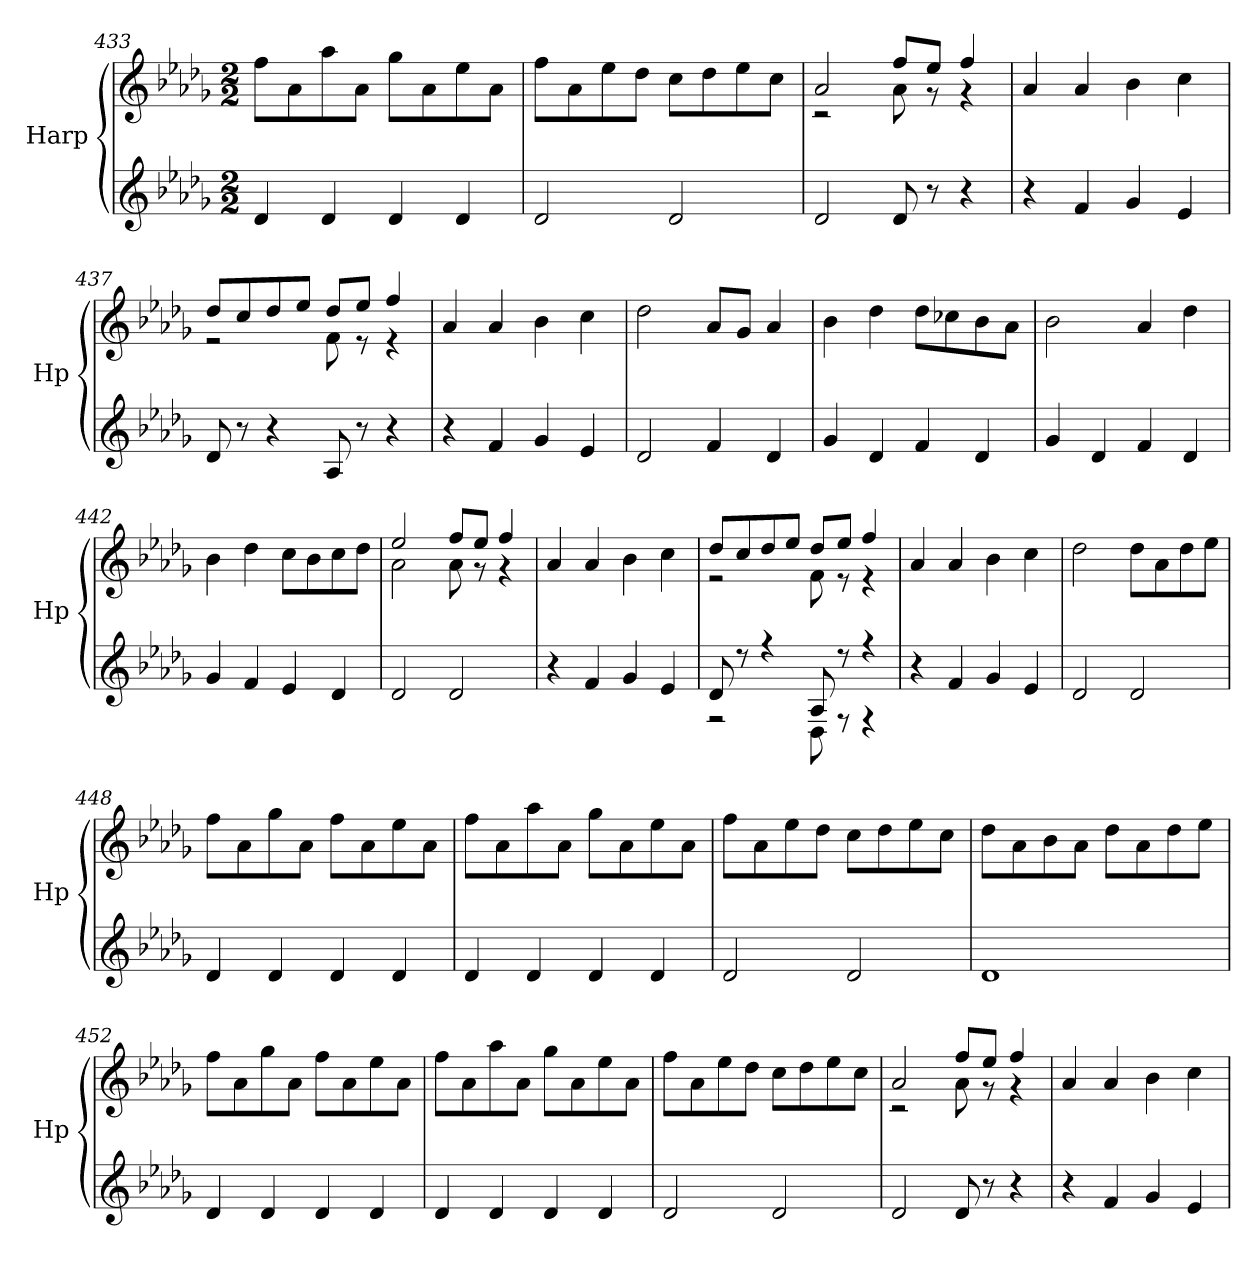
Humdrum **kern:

**kern	**kern
*part1	*part1
*staff2	*staff1
*I"Harp	*
*I'Hp	*
*clefG2	*clefG2
*k[b-e-a-d-g-]	*k[b-e-a-d-g-]
*M2/2	*M2/2
=433	=433
4d-/	8ff\L
.	8a-\
4d-/	8aa-\
.	8a-\J
4d-/	8gg-\L
.	8a-\
4d-/	8ee-\
.	8a-\J
=434	=434
2d-/	8ff\L
.	8a-\
.	8ee-\
.	8dd-\J
2d-/	8cc\L
.	8dd-\
.	8ee-\
.	8cc\J
!!LO:LB:g=z
=435	=435
*	*^
2d-/	2a-/	2r
8d-/	8ff/L	8a-\
8r	8ee-/J	8r
4r	4ff/	4r
*	*v	*v
=436	=436
4r	4a-/
4f/	4a-/
4g-/	4b-\
4e-/	4cc\
=437	=437
*	*^
8d-/	8dd-/L	2r
8r	8cc/	.
4r	8dd-/	.
.	8ee-/J	.
8A-/	8dd-/L	8f\
8r	8ee-/J	8r
4r	4ff/	4r
*	*v	*v
=438	=438
4r	4a-/
4f/	4a-/
4g-/	4b-\
4e-/	4cc\
=439	=439
2d-/	2dd-\
4f/	8a-/L
.	8g-/J
4d-/	4a-/
=440	=440
4g-/	4b-\
4d-/	4dd-\
4f/	8dd-\L
.	8cc-X\
4d-/	8b-\
.	8a-\J
=441	=441
4g-/	2b-\
4d-/	.
4f/	4a-/
4d-/	4dd-\
!!LO:LB:g=z
=442	=442
4g-/	4b-\
4f/	4dd-\
4e-/	8cc\L
.	8b-\
4d-/	8cc\
.	8dd-\J
=443	=443
*	*^
2d-/	2ee-/	2a-\
2d-/	8ff/L	8a-\
.	8ee-/J	8r
.	4ff/	4r
*	*v	*v
=444	=444
4r	4a-/
4f/	4a-/
4g-/	4b-\
4e-/	4cc\
=445	=445
*^	*^
8d-/	2rF	8dd-/L	2r
8r	.	8cc/	.
4r	.	8dd-/	.
.	.	8ee-/J	.
8A-/	8D-\	8dd-/L	8f\
8r	8rF	8ee-/J	8r
4r	4rF	4ff/	4r
*v	*v	*	*
*	*v	*v
=446	=446
4r	4a-/
4f/	4a-/
4g-/	4b-\
4e-/	4cc\
=447	=447
2d-/	2dd-\
2d-/	8dd-\L
.	8a-\
.	8dd-\
.	8ee-\J
=448	=448
4d-/	8ff\L
.	8a-\
4d-/	8gg-\
.	8a-\J
4d-/	8ff\L
.	8a-\
4d-/	8ee-\
.	8a-\J
!!LO:LB:g=z
=449	=449
4d-/	8ff\L
.	8a-\
4d-/	8aa-\
.	8a-\J
4d-/	8gg-\L
.	8a-\
4d-/	8ee-\
.	8a-\J
=450	=450
2d-/	8ff\L
.	8a-\
.	8ee-\
.	8dd-\J
2d-/	8cc\L
.	8dd-\
.	8ee-\
.	8cc\J
=451	=451
1d-	8dd-\L
.	8a-\
.	8b-\
.	8a-\J
.	8dd-\L
.	8a-\
.	8dd-\
.	8ee-\J
=452	=452
4d-/	8ff\L
.	8a-\
4d-/	8gg-\
.	8a-\J
4d-/	8ff\L
.	8a-\
4d-/	8ee-\
.	8a-\J
=453	=453
4d-/	8ff\L
.	8a-\
4d-/	8aa-\
.	8a-\J
4d-/	8gg-\L
.	8a-\
4d-/	8ee-\
.	8a-\J
!!LO:LB:g=z
=454	=454
2d-/	8ff\L
.	8a-\
.	8ee-\
.	8dd-\J
2d-/	8cc\L
.	8dd-\
.	8ee-\
.	8cc\J
=455	=455
*	*^
2d-/	2a-/	2r
8d-/	8ff/L	8a-\
8r	8ee-/J	8r
4r	4ff/	4r
*	*v	*v
=456	=456
4r	4a-/
4f/	4a-/
4g-/	4b-\
4e-/	4cc\
=	=
*-	*-
